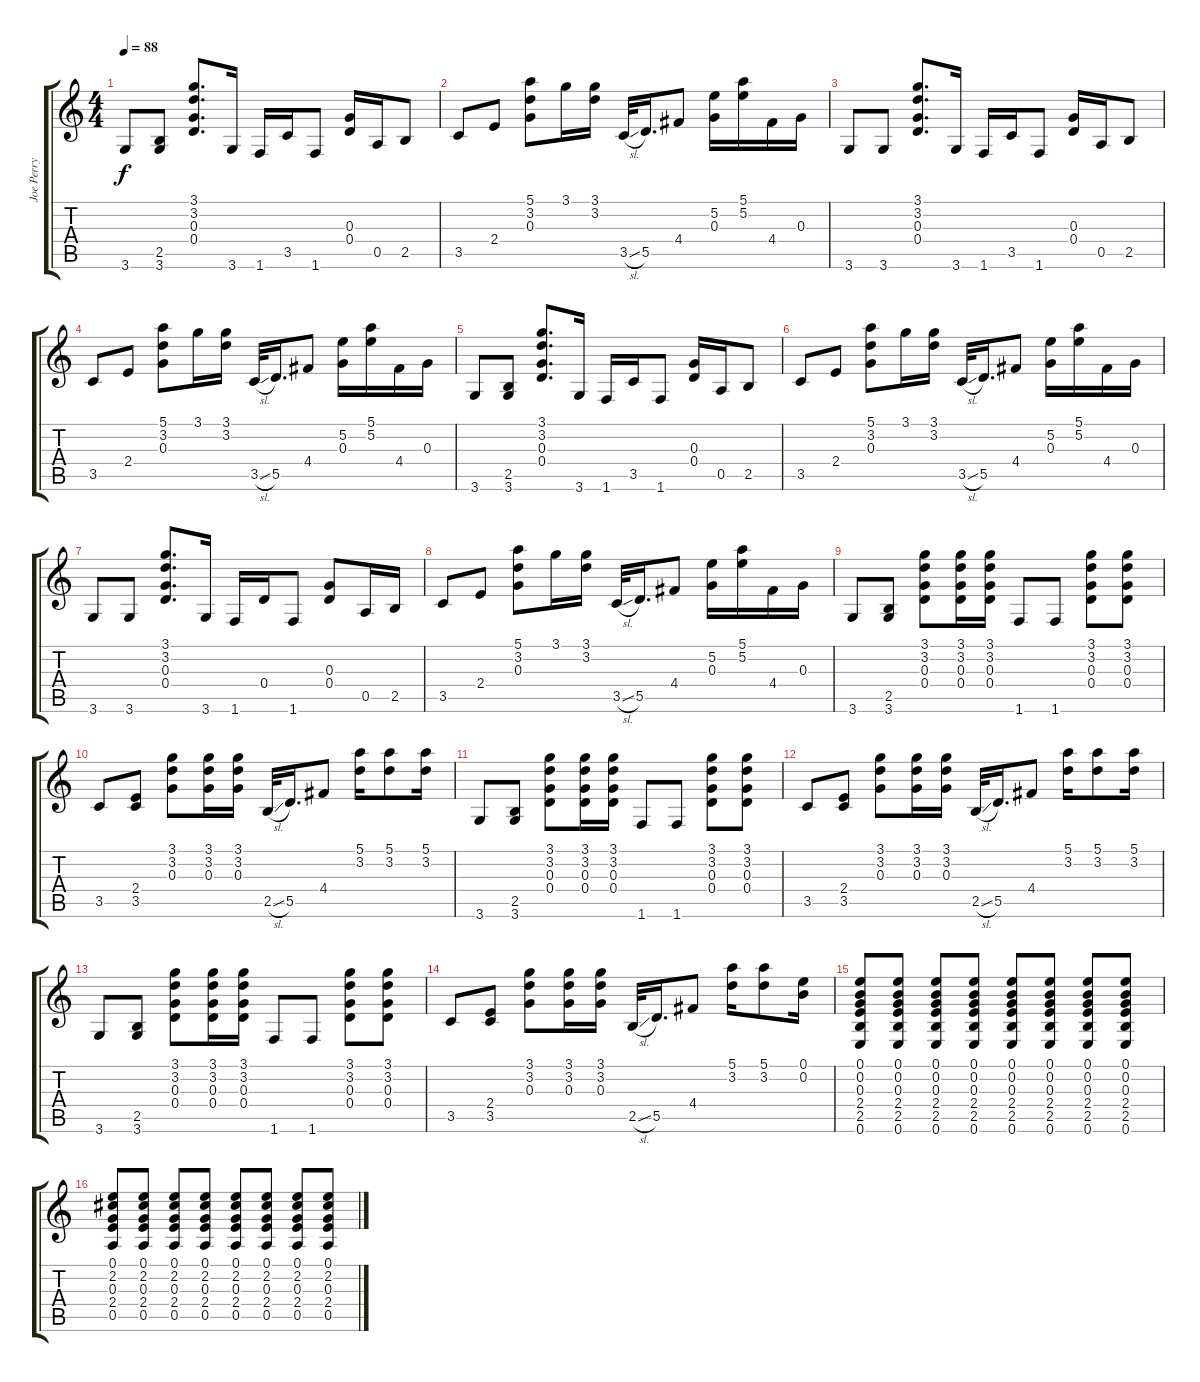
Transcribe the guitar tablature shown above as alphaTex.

\track ("Joe Perry " "Joe Perry ") {instrument overdrivenguitar}
\staff {score tabs}
\tuning (E4 B3 G3 D3 A2 E2) {hide}
\ts (4 4)
\tempo 88
\clef g2
\ks c
3.6.8{dy f} (2.5 3.6).8 (3.1 3.2 0.3 0.4).8{d} 3.6.16 1.6.16 3.5.16 1.6.8 (0.3 0.4).16 0.5.16 2.5.8 |
3.5.8 2.4.8 (5.1 3.2 0.3).8 3.1.16 (3.1 3.2).16 3.5{sl}.32 5.5.16{d} 4.4.8 (5.2 0.3).16 (5.1 5.2).16 4.4.16 0.3.16 |
3.6.8 3.6.8 (3.1 3.2 0.3 0.4).8{d} 3.6.16 1.6.16 3.5.16 1.6.8 (0.3 0.4).16 0.5.16 2.5.8 |
3.5.8 2.4.8 (5.1 3.2 0.3).8 3.1.16 (3.1 3.2).16 3.5{sl}.32 5.5.16{d} 4.4.8 (5.2 0.3).16 (5.1 5.2).16 4.4.16 0.3.16 |
3.6.8 (2.5 3.6).8 (3.1 3.2 0.3 0.4).8{d} 3.6.16 1.6.16 3.5.16 1.6.8 (0.3 0.4).16 0.5.16 2.5.8 |
3.5.8 2.4.8 (5.1 3.2 0.3).8 3.1.16 (3.1 3.2).16 3.5{sl}.32 5.5.16{d} 4.4.8 (5.2 0.3).16 (5.1 5.2).16 4.4.16 0.3.16 |
3.6.8 3.6.8 (3.1 3.2 0.3 0.4).8{d} 3.6.16 1.6.16 0.4.16 1.6.8 (0.3 0.4).8 0.5.16 2.5.16 |
3.5.8 2.4.8 (5.1 3.2 0.3).8 3.1.16 (3.1 3.2).16 3.5{sl}.32 5.5.16{d} 4.4.8 (5.2 0.3).16 (5.1 5.2).16 4.4.16 0.3.16 |
3.6.8 (2.5 3.6).8 (3.1 3.2 0.3 0.4).8 (3.1 3.2 0.3 0.4).16 (3.1 3.2 0.3 0.4).16 1.6.8 1.6.8 (3.1 3.2 0.3 0.4).8 (3.1 3.2 0.3 0.4).8 |
3.5.8 (2.4 3.5).8 (3.1 3.2 0.3).8 (3.1 3.2 0.3).16 (3.1 3.2 0.3).16 2.5{sl}.32 5.5.16{d} 4.4.8 (5.1 3.2).16 (5.1 3.2).8 (5.1 3.2).16 |
3.6.8 (2.5 3.6).8 (3.1 3.2 0.3 0.4).8 (3.1 3.2 0.3 0.4).16 (3.1 3.2 0.3 0.4).16 1.6.8 1.6.8 (3.1 3.2 0.3 0.4).8 (3.1 3.2 0.3 0.4).8 |
3.5.8 (2.4 3.5).8 (3.1 3.2 0.3).8 (3.1 3.2 0.3).16 (3.1 3.2 0.3).16 2.5{sl}.32 5.5.16{d} 4.4.8 (5.1 3.2).16 (5.1 3.2).8 (5.1 3.2).16 |
3.6.8 (2.5 3.6).8 (3.1 3.2 0.3 0.4).8 (3.1 3.2 0.3 0.4).16 (3.1 3.2 0.3 0.4).16 1.6.8 1.6.8 (3.1 3.2 0.3 0.4).8 (3.1 3.2 0.3 0.4).8 |
3.5.8 (2.4 3.5).8 (3.1 3.2 0.3).8 (3.1 3.2 0.3).16 (3.1 3.2 0.3).16 2.5{sl}.32 5.5.16{d} 4.4.8 (5.1 3.2).16 (5.1 3.2).8 (0.1 0.2).16 |
(0.1 0.2 0.3 2.4 2.5 0.6).8 (0.1 0.2 0.3 2.4 2.5 0.6).8 (0.1 0.2 0.3 2.4 2.5 0.6).8 (0.1 0.2 0.3 2.4 2.5 0.6).8 (0.1 0.2 0.3 2.4 2.5 0.6).8 (0.1 0.2 0.3 2.4 2.5 0.6).8 (0.1 0.2 0.3 2.4 2.5 0.6).8 (0.1 0.2 0.3 2.4 2.5 0.6).8 |
(0.1 2.2 0.3 2.4 0.5).8 (0.1 2.2 0.3 2.4 0.5).8 (0.1 2.2 0.3 2.4 0.5).8 (0.1 2.2 0.3 2.4 0.5).8 (0.1 2.2 0.3 2.4 0.5).8 (0.1 2.2 0.3 2.4 0.5).8 (0.1 2.2 0.3 2.4 0.5).8 (0.1 2.2 0.3 2.4 0.5).8
